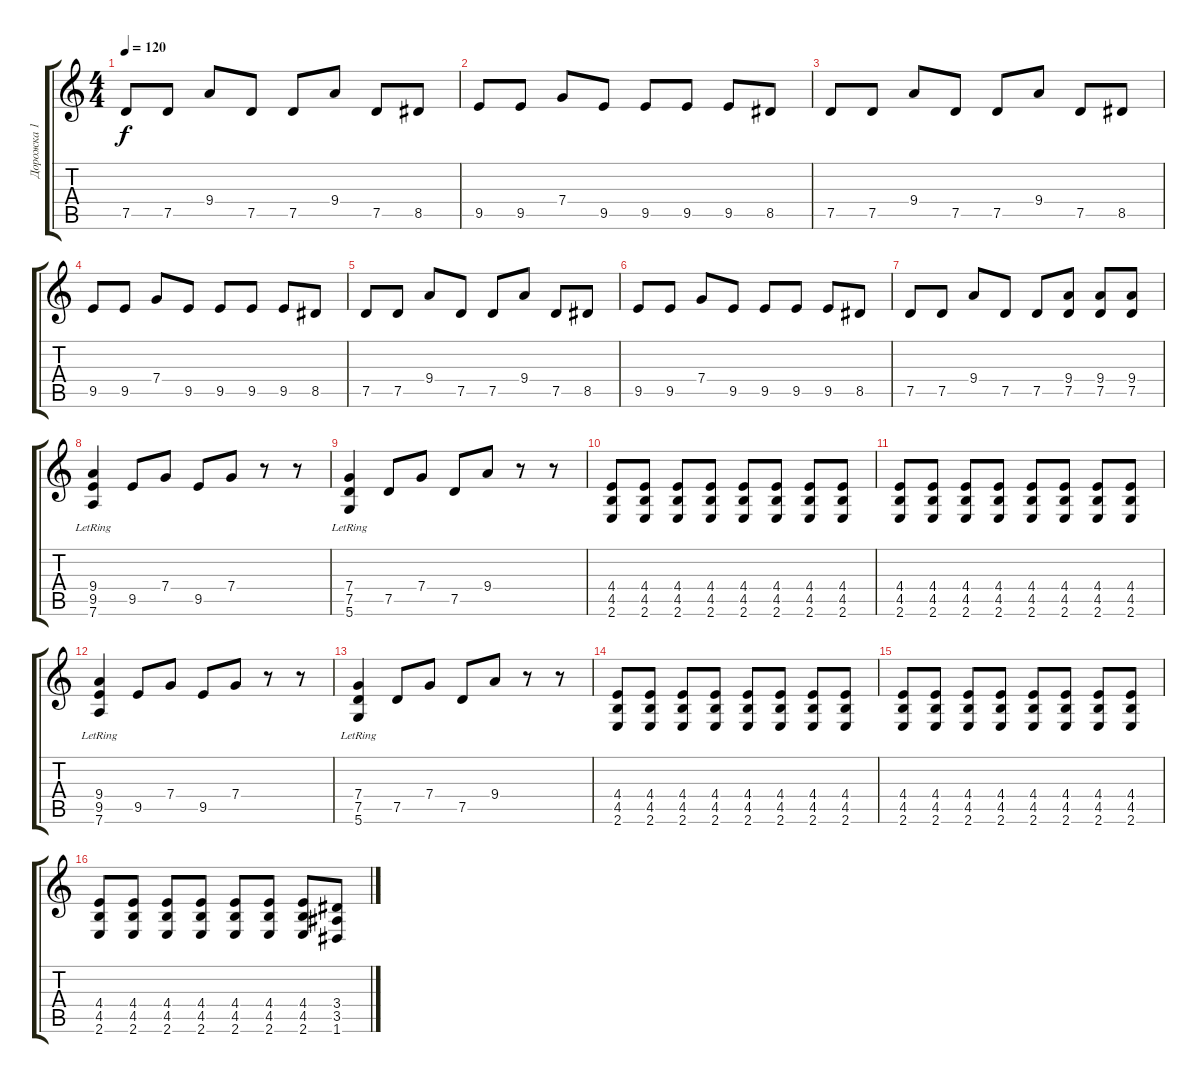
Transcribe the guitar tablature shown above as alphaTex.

\track ("Дорожка 1" "Дорожка 1") {instrument distortionguitar}
\staff {score tabs}
\tuning (D4 A3 F3 C3 G2 D2) {hide}
\ts (4 4)
\tempo 120
\clef g2
\ks c
7.5.8{dy f} 7.5.8 9.4.8 7.5.8 7.5.8 9.4.8 7.5.8 8.5.8 |
9.5.8 9.5.8 7.4.8 9.5.8 9.5.8 9.5.8 9.5.8 8.5.8 |
7.5.8 7.5.8 9.4.8 7.5.8 7.5.8 9.4.8 7.5.8 8.5.8 |
9.5.8 9.5.8 7.4.8 9.5.8 9.5.8 9.5.8 9.5.8 8.5.8 |
7.5.8 7.5.8 9.4.8 7.5.8 7.5.8 9.4.8 7.5.8 8.5.8 |
9.5.8 9.5.8 7.4.8 9.5.8 9.5.8 9.5.8 9.5.8 8.5.8 |
7.5.8 7.5.8 9.4.8 7.5.8 7.5.8 (9.4 7.5).8 (9.4 7.5).8 (9.4 7.5).8 |
(9.4 9.5{lr} 7.6{lr}).4{volume 16} 9.5.8{volume 12} 7.4.8 9.5.8 7.4.8 r.8 r.8 |
(7.4 7.5{lr} 5.6{lr}).4{volume 16} 7.5.8{volume 12} 7.4.8 7.5.8 9.4.8 r.8 r.8 |
(4.4 4.5 2.6).8{volume 16} (4.4 4.5 2.6).8 (4.4 4.5 2.6).8 (4.4 4.5 2.6).8 (4.4 4.5 2.6).8 (4.4 4.5 2.6).8 (4.4 4.5 2.6).8 (4.4 4.5 2.6).8 |
(4.4 4.5 2.6).8 (4.4 4.5 2.6).8 (4.4 4.5 2.6).8 (4.4 4.5 2.6).8 (4.4 4.5 2.6).8 (4.4 4.5 2.6).8 (4.4 4.5 2.6).8 (4.4 4.5 2.6).8 |
(9.4 9.5{lr} 7.6{lr}).4 9.5.8{volume 12} 7.4.8 9.5.8 7.4.8 r.8 r.8 |
(7.4 7.5{lr} 5.6{lr}).4{volume 16} 7.5.8{volume 12} 7.4.8 7.5.8 9.4.8 r.8 r.8 |
(4.4 4.5 2.6).8{volume 16} (4.4 4.5 2.6).8 (4.4 4.5 2.6).8 (4.4 4.5 2.6).8 (4.4 4.5 2.6).8 (4.4 4.5 2.6).8 (4.4 4.5 2.6).8 (4.4 4.5 2.6).8 |
(4.4 4.5 2.6).8 (4.4 4.5 2.6).8 (4.4 4.5 2.6).8 (4.4 4.5 2.6).8 (4.4 4.5 2.6).8 (4.4 4.5 2.6).8 (4.4 4.5 2.6).8 (4.4 4.5 2.6).8 |
(4.4 4.5 2.6).8 (4.4 4.5 2.6).8 (4.4 4.5 2.6).8 (4.4 4.5 2.6).8 (4.4 4.5 2.6).8 (4.4 4.5 2.6).8 (4.4 4.5 2.6).8 (3.4 3.5 1.6).8
